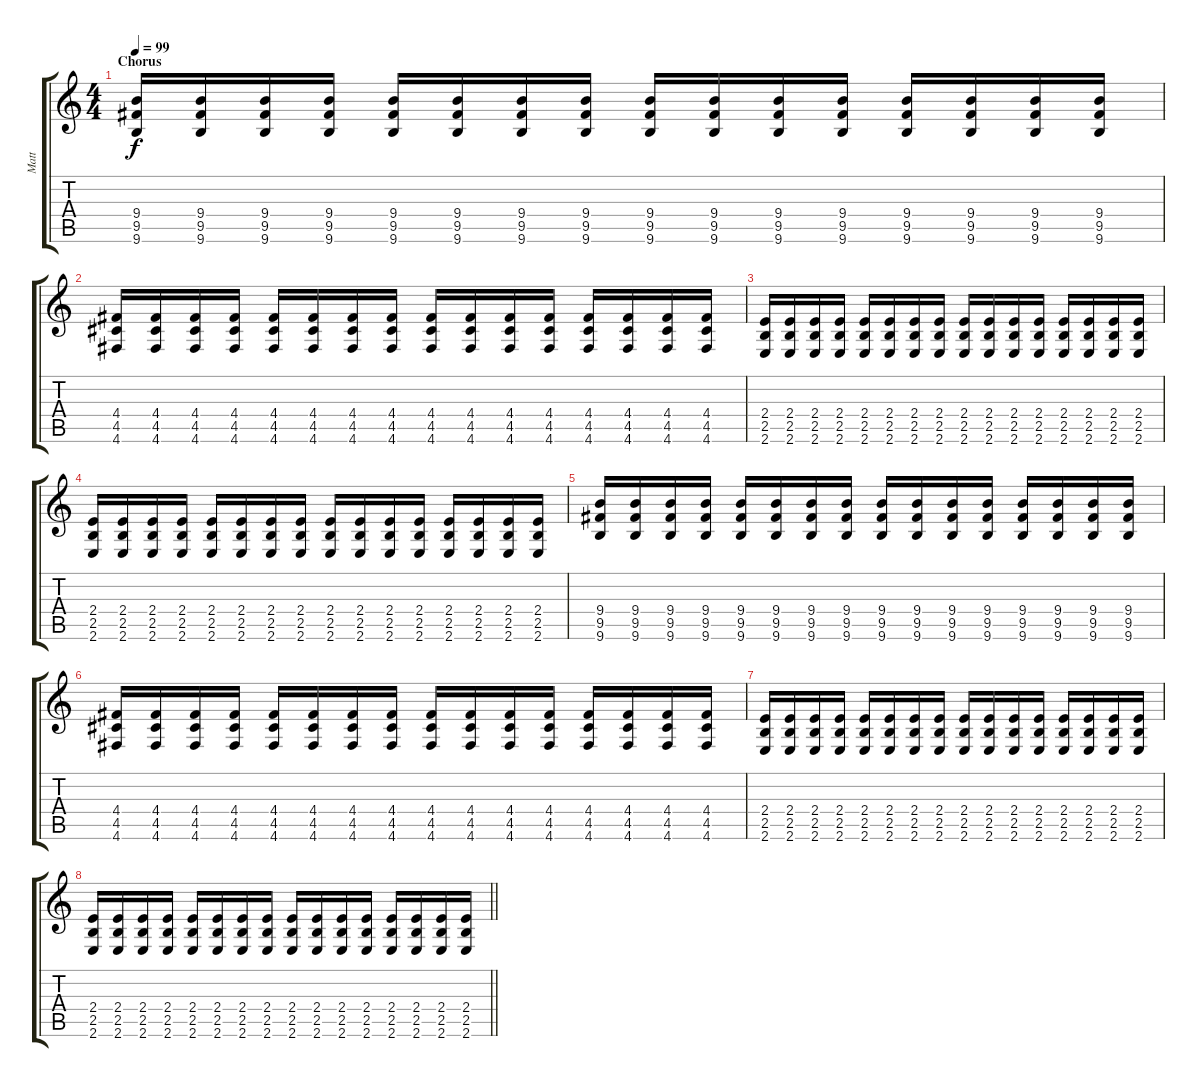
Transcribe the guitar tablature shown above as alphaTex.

\track ("Matt" "Matt") {instrument overdrivenguitar}
\staff {score tabs}
\tuning (E4 B3 G3 D3 A2 D2) {hide}
\ts (4 4)
\section ("" "Chorus")
\tempo 99
\clef g2
\ks c
(9.4 9.5 9.6).16{dy f} (9.4 9.5 9.6).16 (9.4 9.5 9.6).16 (9.4 9.5 9.6).16 (9.4 9.5 9.6).16 (9.4 9.5 9.6).16 (9.4 9.5 9.6).16 (9.4 9.5 9.6).16 (9.4 9.5 9.6).16 (9.4 9.5 9.6).16 (9.4 9.5 9.6).16 (9.4 9.5 9.6).16 (9.4 9.5 9.6).16 (9.4 9.5 9.6).16 (9.4 9.5 9.6).16 (9.4 9.5 9.6).16 |
(4.4 4.5 4.6).16 (4.4 4.5 4.6).16 (4.4 4.5 4.6).16 (4.4 4.5 4.6).16 (4.4 4.5 4.6).16 (4.4 4.5 4.6).16 (4.4 4.5 4.6).16 (4.4 4.5 4.6).16 (4.4 4.5 4.6).16 (4.4 4.5 4.6).16 (4.4 4.5 4.6).16 (4.4 4.5 4.6).16 (4.4 4.5 4.6).16 (4.4 4.5 4.6).16 (4.4 4.5 4.6).16 (4.4 4.5 4.6).16 |
(2.4 2.5 2.6).16 (2.4 2.5 2.6).16 (2.4 2.5 2.6).16 (2.4 2.5 2.6).16 (2.4 2.5 2.6).16 (2.4 2.5 2.6).16 (2.4 2.5 2.6).16 (2.4 2.5 2.6).16 (2.4 2.5 2.6).16 (2.4 2.5 2.6).16 (2.4 2.5 2.6).16 (2.4 2.5 2.6).16 (2.4 2.5 2.6).16 (2.4 2.5 2.6).16 (2.4 2.5 2.6).16 (2.4 2.5 2.6).16 |
(2.4 2.5 2.6).16 (2.4 2.5 2.6).16 (2.4 2.5 2.6).16 (2.4 2.5 2.6).16 (2.4 2.5 2.6).16 (2.4 2.5 2.6).16 (2.4 2.5 2.6).16 (2.4 2.5 2.6).16 (2.4 2.5 2.6).16 (2.4 2.5 2.6).16 (2.4 2.5 2.6).16 (2.4 2.5 2.6).16 (2.4 2.5 2.6).16 (2.4 2.5 2.6).16 (2.4 2.5 2.6).16 (2.4 2.5 2.6).16 |
(9.4 9.5 9.6).16 (9.4 9.5 9.6).16 (9.4 9.5 9.6).16 (9.4 9.5 9.6).16 (9.4 9.5 9.6).16 (9.4 9.5 9.6).16 (9.4 9.5 9.6).16 (9.4 9.5 9.6).16 (9.4 9.5 9.6).16 (9.4 9.5 9.6).16 (9.4 9.5 9.6).16 (9.4 9.5 9.6).16 (9.4 9.5 9.6).16 (9.4 9.5 9.6).16 (9.4 9.5 9.6).16 (9.4 9.5 9.6).16 |
(4.4 4.5 4.6).16 (4.4 4.5 4.6).16 (4.4 4.5 4.6).16 (4.4 4.5 4.6).16 (4.4 4.5 4.6).16 (4.4 4.5 4.6).16 (4.4 4.5 4.6).16 (4.4 4.5 4.6).16 (4.4 4.5 4.6).16 (4.4 4.5 4.6).16 (4.4 4.5 4.6).16 (4.4 4.5 4.6).16 (4.4 4.5 4.6).16 (4.4 4.5 4.6).16 (4.4 4.5 4.6).16 (4.4 4.5 4.6).16 |
(2.4 2.5 2.6).16 (2.4 2.5 2.6).16 (2.4 2.5 2.6).16 (2.4 2.5 2.6).16 (2.4 2.5 2.6).16 (2.4 2.5 2.6).16 (2.4 2.5 2.6).16 (2.4 2.5 2.6).16 (2.4 2.5 2.6).16 (2.4 2.5 2.6).16 (2.4 2.5 2.6).16 (2.4 2.5 2.6).16 (2.4 2.5 2.6).16 (2.4 2.5 2.6).16 (2.4 2.5 2.6).16 (2.4 2.5 2.6).16 |
\barLineRight lightlight
(2.4 2.5 2.6).16 (2.4 2.5 2.6).16 (2.4 2.5 2.6).16 (2.4 2.5 2.6).16 (2.4 2.5 2.6).16 (2.4 2.5 2.6).16 (2.4 2.5 2.6).16 (2.4 2.5 2.6).16 (2.4 2.5 2.6).16 (2.4 2.5 2.6).16 (2.4 2.5 2.6).16 (2.4 2.5 2.6).16 (2.4 2.5 2.6).16 (2.4 2.5 2.6).16 (2.4 2.5 2.6).16 (2.4 2.5 2.6).16
